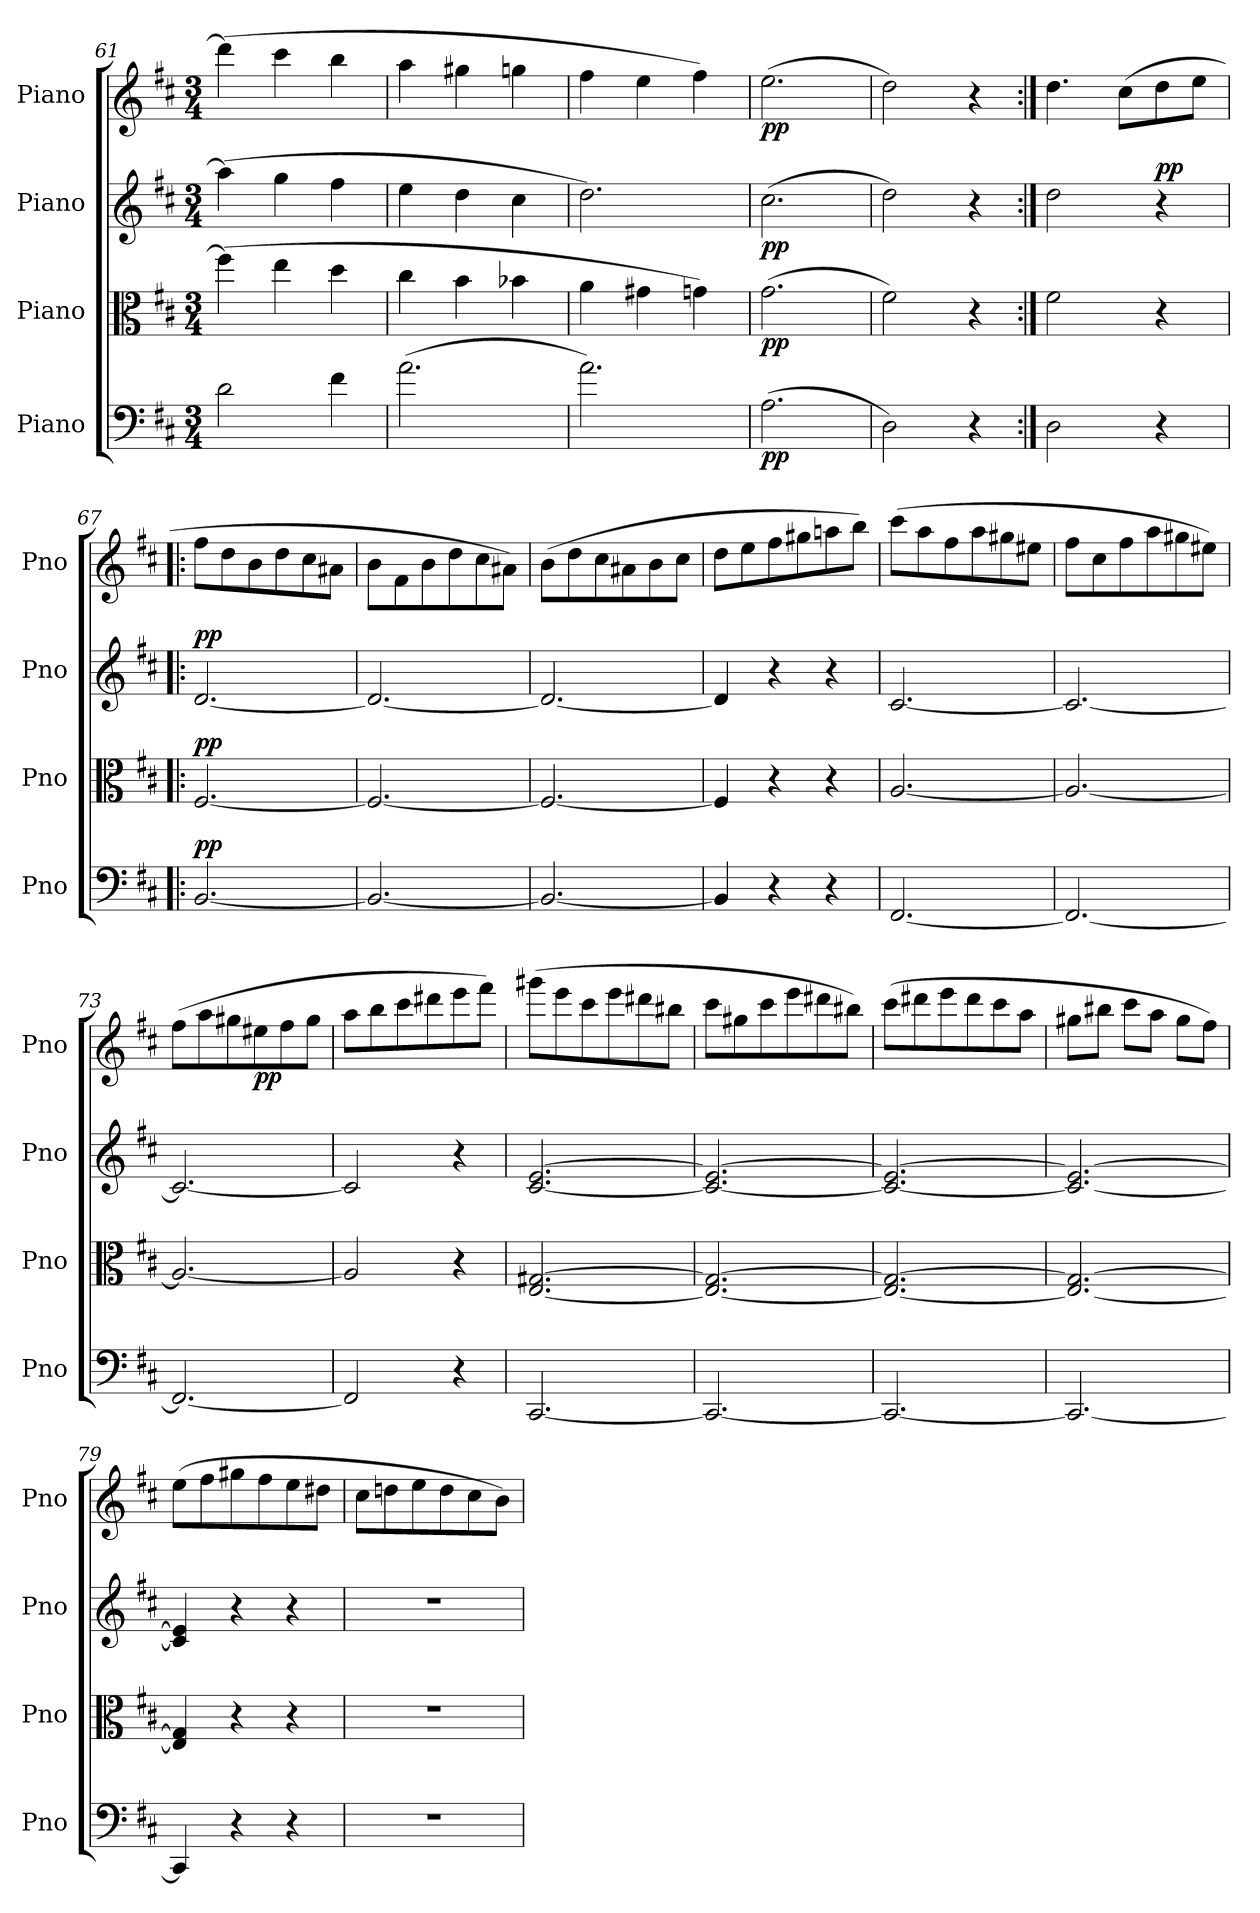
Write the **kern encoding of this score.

**kern	**dynam	**kern	**dynam	**kern	**dynam	**kern	**dynam
*part4	*part4	*part3	*part3	*part2	*part2	*part1	*part1
*staff4	*staff4	*staff3	*staff3	*staff2	*staff2	*staff1	*staff1
*I"Piano	*	*I"Piano	*	*I"Piano	*	*I"Piano	*
*I'Pno	*	*I'Pno	*	*I'Pno	*	*I'Pno	*
*clefF4	*	*clefC3	*	*clefG2	*	*clefG2	*
*k[f#c#]	*	*k[f#c#]	*	*k[f#c#]	*	*k[f#c#]	*
*M3/4	*	*M3/4	*	*M3/4	*	*M3/4	*
=61	=61	=61	=61	=61	=61	=61	=61
2d\	.	(4ff#\]	.	(4aa\]	.	(4ddd\]	.
.	.	4ee\	.	4gg\	.	4ccc#\	.
4f#\	.	4dd\	.	4ff#\	.	4bb\	.
=62	=62	=62	=62	=62	=62	=62	=62
(2.a\	.	4cc#\	.	4ee\	.	4aa\	.
.	.	4b\	.	4dd\	.	4gg#X\	.
.	.	4b-X\	.	4cc#\	.	4ggn\	.
=63	=63	=63	=63	=63	=63	=63	=63
2.a\)	.	4a\	.	2.dd\)	.	4ff#\	.
.	.	4g#X\	.	.	.	4ee\	.
.	.	4gn\)	.	.	.	4ff#\)	.
=64	=64	=64	=64	=64	=64	=64	=64
!	!LO:DY:b	!	!LO:DY:b	!	!LO:DY:b	!	!LO:DY:b
(2.A\	pp	(2.g\	pp	(2.cc#\	pp	(2.ee\	pp
=65	=65	=65	=65	=65	=65	=65	=65
2D\)	.	2f#\)	.	2dd\)	.	2dd\)	.
4r	.	4r	.	4r	.	4r	.
=66:|!	=66:|!	=66:|!	=66:|!	=66:|!	=66:|!	=66:|!	=66:|!
2D\	.	2f#\	.	2dd\	.	4.dd\	.
.	.	.	.	.	.	(8cc#\L	.
!	!	!	!	!	!LO:DY:a	!	!
4r	.	4r	.	4r	pp	8dd\	.
.	.	.	.	.	.	8ee\J	.
!!LO:PB:g=z
=67!|:	=67!|:	=67!|:	=67!|:	=67!|:	=67!|:	=67!|:	=67!|:
!	!LO:DY:a	!	!LO:DY:a	!	!LO:DY:a	!	!
[2.BB/	pp	[2.F#/	pp	[2.d/	pp	8ff#\L	.
.	.	.	.	.	.	8dd\	.
.	.	.	.	.	.	8b\	.
.	.	.	.	.	.	8dd\	.
.	.	.	.	.	.	8cc#\	.
.	.	.	.	.	.	8a#X\J	.
!!LO:LB:g=z
=68	=68	=68	=68	=68	=68	=68	=68
2.BB/_	.	2.F#/_	.	2.d/_	.	8b\L	.
.	.	.	.	.	.	8f#\	.
.	.	.	.	.	.	8b\	.
.	.	.	.	.	.	8dd\	.
.	.	.	.	.	.	8cc#\	.
.	.	.	.	.	.	8a#X\J)	.
=69	=69	=69	=69	=69	=69	=69	=69
2.BB/_	.	2.F#/_	.	2.d/_	.	(8b\L	.
.	.	.	.	.	.	8dd\	.
.	.	.	.	.	.	8cc#\	.
.	.	.	.	.	.	8a#X\	.
.	.	.	.	.	.	8b\	.
.	.	.	.	.	.	8cc#\J	.
=70	=70	=70	=70	=70	=70	=70	=70
4BB/]	.	4F#/]	.	4d/]	.	8dd\L	.
.	.	.	.	.	.	8ee\	.
4r	.	4r	.	4r	.	8ff#\	.
.	.	.	.	.	.	8gg#X\	.
4r	.	4r	.	4r	.	8aan\	.
.	.	.	.	.	.	8bb\J)	.
=71	=71	=71	=71	=71	=71	=71	=71
[2.FF#/	.	[2.A/	.	[2.c#/	.	(8ccc#\L	.
.	.	.	.	.	.	8aa\	.
.	.	.	.	.	.	8ff#\	.
.	.	.	.	.	.	8aa\	.
.	.	.	.	.	.	8gg#X\	.
.	.	.	.	.	.	8ee#X\J	.
=72	=72	=72	=72	=72	=72	=72	=72
2.FF#/_	.	2.A/_	.	2.c#/_	.	8ff#\L	.
.	.	.	.	.	.	8cc#\	.
.	.	.	.	.	.	8ff#\	.
.	.	.	.	.	.	8aa\	.
.	.	.	.	.	.	8gg#X\	.
.	.	.	.	.	.	8ee#X\J)	.
=73	=73	=73	=73	=73	=73	=73	=73
2.FF#/_	.	2.A/_	.	2.c#/_	.	(8ff#\L	.
.	.	.	.	.	.	8aa\	.
.	.	.	.	.	.	8gg#X\	.
!	!	!	!	!	!	!	!LO:DY:b
.	.	.	.	.	.	8ee#X\	pp
.	.	.	.	.	.	8ff#\	.
.	.	.	.	.	.	8gg#\J	.
=74	=74	=74	=74	=74	=74	=74	=74
2FF#/]	.	2A/]	.	2c#/]	.	8aa\L	.
.	.	.	.	.	.	8bb\	.
.	.	.	.	.	.	8ccc#\	.
.	.	.	.	.	.	8ddd#X\	.
4r	.	4r	.	4r	.	8eee\	.
.	.	.	.	.	.	8fff#\J)	.
!!LO:PB:g=z
=75	=75	=75	=75	=75	=75	=75	=75
[2.CC#/	.	[2.E/ [2.G#X/	.	[2.c#/ [2.e/	.	(8ggg#X\L	.
.	.	.	.	.	.	8eee\	.
.	.	.	.	.	.	8ccc#\	.
.	.	.	.	.	.	8eee\	.
.	.	.	.	.	.	8ddd#X\	.
.	.	.	.	.	.	8bb#X\J	.
=76	=76	=76	=76	=76	=76	=76	=76
2.CC#/_	.	2.E/_ 2.G#/_	.	2.c#/_ 2.e/_	.	8ccc#\L	.
.	.	.	.	.	.	8gg#X\	.
.	.	.	.	.	.	8ccc#\	.
.	.	.	.	.	.	8eee\	.
.	.	.	.	.	.	8ddd#X\	.
.	.	.	.	.	.	8bb#X\J)	.
=77	=77	=77	=77	=77	=77	=77	=77
2.CC#/_	.	2.E/_ 2.G#/_	.	2.c#/_ 2.e/_	.	(8ccc#\L	.
.	.	.	.	.	.	8ddd#X\	.
.	.	.	.	.	.	8eee\	.
.	.	.	.	.	.	8ddd#\	.
.	.	.	.	.	.	8ccc#\	.
.	.	.	.	.	.	8aa\J	.
!!LO:LB:g=z
=78	=78	=78	=78	=78	=78	=78	=78
2.CC#/_	.	2.E/_ 2.G#/_	.	2.c#/_ 2.e/_	.	8gg#X\L	.
.	.	.	.	.	.	8bb#X\J	.
.	.	.	.	.	.	8ccc#\L	.
.	.	.	.	.	.	8aa\J	.
.	.	.	.	.	.	8gg#\L	.
.	.	.	.	.	.	8ff#\J)	.
=79	=79	=79	=79	=79	=79	=79	=79
4CC#/]	.	4E/] 4G#/]	.	4c#/] 4e/]	.	(8ee\L	.
.	.	.	.	.	.	8ff#\	.
4r	.	4r	.	4r	.	8gg#X\	.
.	.	.	.	.	.	8ff#\	.
4r	.	4r	.	4r	.	8ee\	.
.	.	.	.	.	.	8dd#X\J	.
=80	=80	=80	=80	=80	=80	=80	=80
2.r	.	2.r	.	2.r	.	8cc#\L	.
.	.	.	.	.	.	8ddn\	.
.	.	.	.	.	.	8ee\	.
.	.	.	.	.	.	8dd\	.
.	.	.	.	.	.	8cc#\	.
.	.	.	.	.	.	8b\J)	.
=	=	=	=	=	=	=	=
*-	*-	*-	*-	*-	*-	*-	*-
